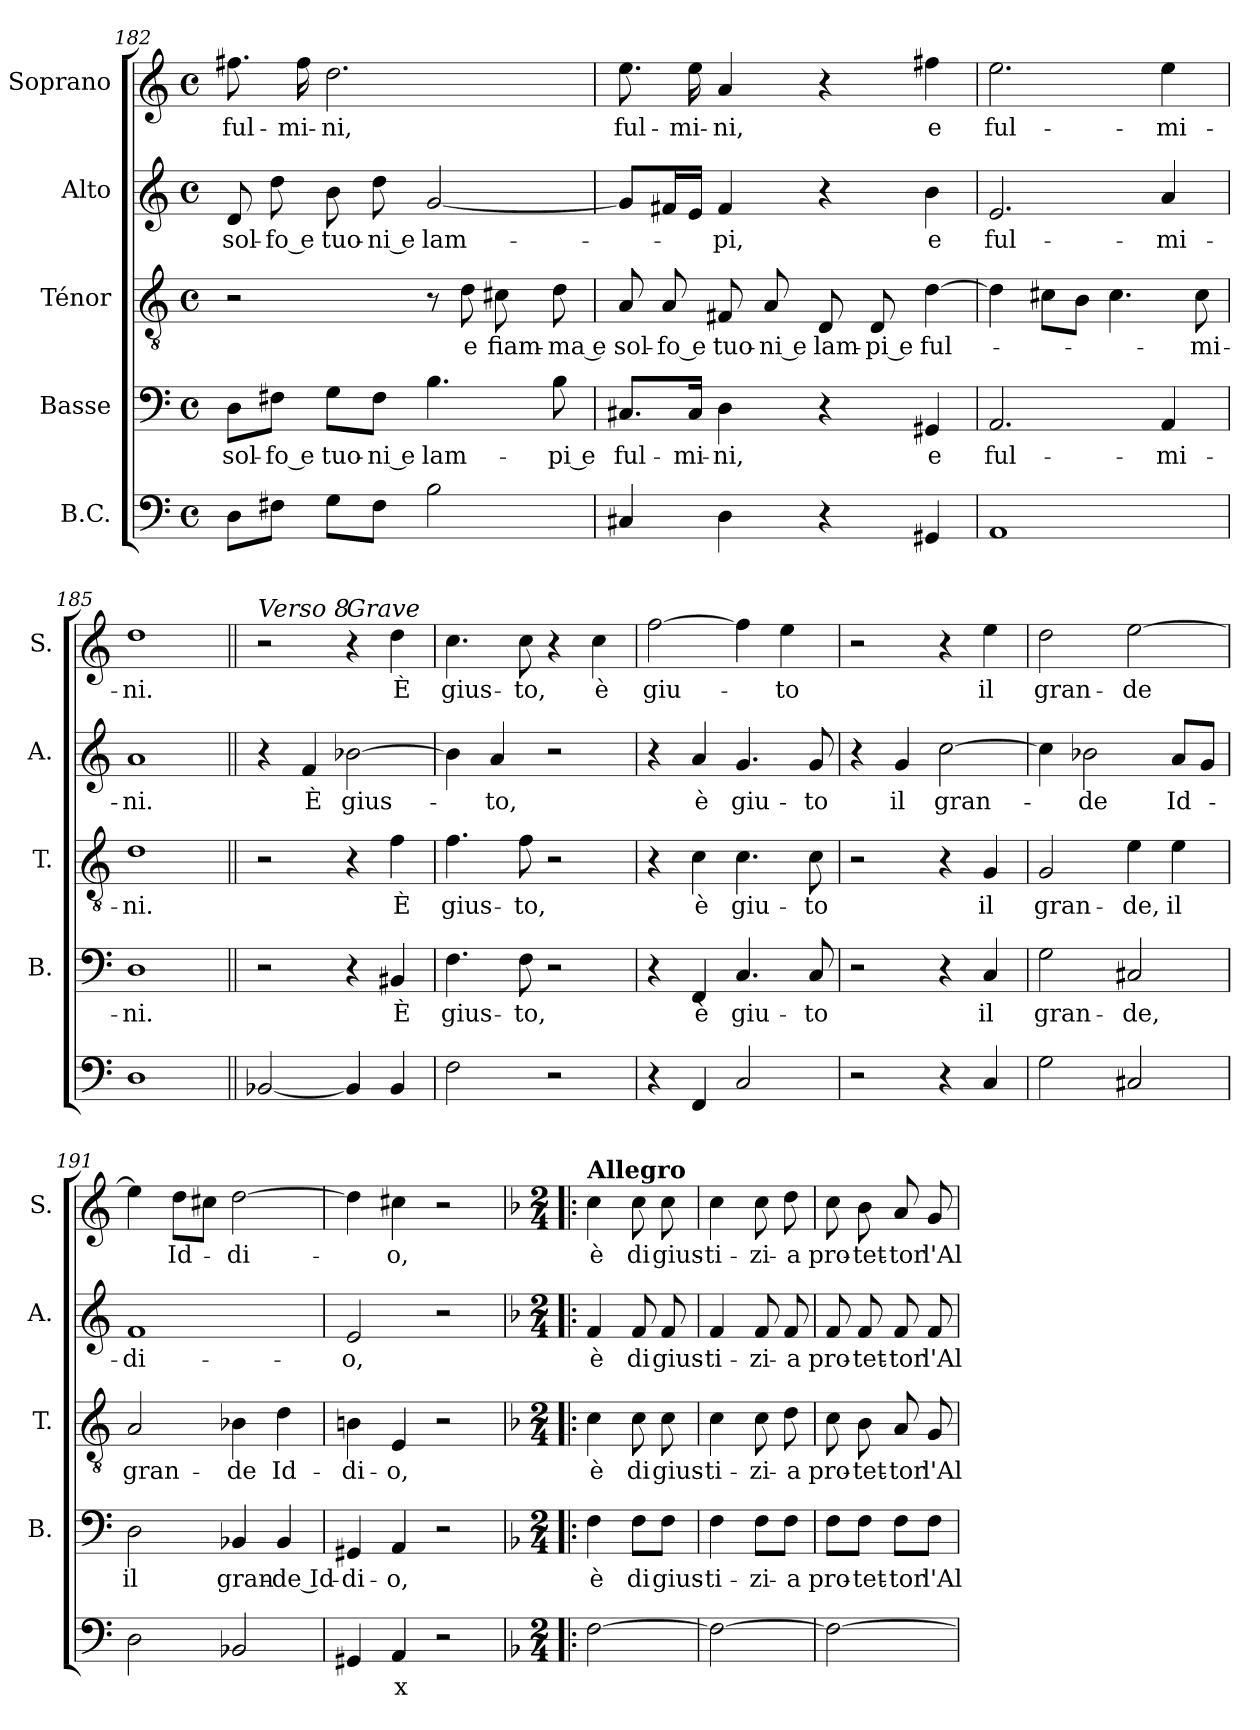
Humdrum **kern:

**kern	**text	**kern	**text	**kern	**text	**kern	**text	**kern	**text
*part5	*part5	*part4	*part4	*part3	*part3	*part2	*part2	*part1	*part1
*staff5	*staff5	*staff4	*staff4	*staff3	*staff3	*staff2	*staff2	*staff1	*staff1
*I"B.C.	*	*I"Basse	*	*I"Ténor	*	*I"Alto	*	*I"Soprano	*
*	*	*I'B.	*	*I'T.	*	*I'A.	*	*I'S.	*
*clefF4	*	*clefF4	*	*clefGv2	*	*clefG2	*	*clefG2	*
*k[]	*	*k[]	*	*k[]	*	*k[]	*	*k[]	*
*C:	*	*C:	*	*C:	*	*C:	*	*C:	*
*M4/4	*	*M4/4	*	*M4/4	*	*M4/4	*	*M4/4	*
*met(c)	*	*met(c)	*	*met(c)	*	*met(c)	*	*met(c)	*
=182	=182	=182	=182	=182	=182	=182	=182	=182	=182
!	!	!	!LO:LY:b	!	!	!	!LO:LY:b	!	!LO:LY:b
8D\L	.	8D\L	sol-	2r	.	8d/	sol-	8.ff#X\	ful-
!	!	!	!LO:LY:b	!	!	!	!LO:LY:b	!	!
8F#X\J	.	8F#X\J	fo e	.	.	8dd\	fo e	.	.
!	!	!	!	!	!	!	!	!	!LO:LY:b
.	.	.	.	.	.	.	.	16ff#\	-mi-
!	!	!	!LO:LY:b	!	!	!	!LO:LY:b	!	!LO:LY:b
8G\L	.	8G\L	tuo-	.	.	8b\	tuo-	2.dd\	-ni,
!	!	!	!LO:LY:b	!	!	!	!LO:LY:b	!	!
8F#\J	.	8F#\J	ni e	.	.	8dd\	ni e	.	.
!	!	!	!LO:LY:b	!	!	!	!LO:LY:b	!	!
2B\	.	4.B\	lam-	8r	.	[2g/	lam-	.	.
!	!	!	!	!	!LO:LY:b	!	!	!	!
.	.	.	.	8d\	e	.	.	.	.
!	!	!	!	!	!LO:LY:b	!	!	!	!
.	.	.	.	8c#X\	fiam-	.	.	.	.
!	!	!	!LO:LY:b	!	!LO:LY:b	!	!	!	!
.	.	8B\	pi e	8d\	ma e	.	.	.	.
!!LO:PB:g=z
=183	=183	=183	=183	=183	=183	=183	=183	=183	=183
!	!	!	!LO:LY:b	!	!LO:LY:b	!	!	!	!LO:LY:b
4C#X/	.	8.C#X/L	ful-	8A/	sol-	8g/L]	.	8.ee\	ful-
!	!	!	!	!	!LO:LY:b	!	!	!	!
.	.	.	.	8A/	fo e	16f#X/L	.	.	.
!	!	!	!LO:LY:b	!	!	!	!	!	!LO:LY:b
.	.	16C#/Jk	-mi-	.	.	16e/JJ	.	16ee\	-mi-
!	!	!	!LO:LY:b	!	!LO:LY:b	!	!LO:LY:b	!	!LO:LY:b
4D\	.	4D\	-ni,	8F#X/	tuo-	4f#/	-pi,	4a/	-ni,
!	!	!	!	!	!LO:LY:b	!	!	!	!
.	.	.	.	8A/	ni e	.	.	.	.
!	!	!	!	!	!LO:LY:b	!	!	!	!
4r	.	4r	.	8D/	lam-	4r	.	4r	.
!	!	!	!	!	!LO:LY:b	!	!	!	!
.	.	.	.	8D/	pi e	.	.	.	.
!	!	!	!LO:LY:b	!	!LO:LY:b	!	!LO:LY:b	!	!LO:LY:b
4GG#X/	.	4GG#X/	e	[4d\	ful-	4b\	e	4ff#X\	e
=184	=184	=184	=184	=184	=184	=184	=184	=184	=184
!	!	!	!LO:LY:b	!	!	!	!LO:LY:b	!	!LO:LY:b
1AA	.	2.AA/	ful-	4d\]	.	2.e/	ful-	2.ee\	ful-
.	.	.	.	8c#X\L	.	.	.	.	.
.	.	.	.	8B\J	.	.	.	.	.
.	.	.	.	4.c#\	.	.	.	.	.
!	!	!	!LO:LY:b	!	!	!	!LO:LY:b	!	!LO:LY:b
.	.	4AA/	-mi-	.	.	4a/	-mi-	4ee\	-mi-
!	!	!	!	!	!LO:LY:b	!	!	!	!
.	.	.	.	8c#\	-mi-	.	.	.	.
=185	=185	=185	=185	=185	=185	=185	=185	=185	=185
!	!	!	!LO:LY:b	!	!LO:LY:b	!	!LO:LY:b	!	!LO:LY:b
1D	.	1D	-ni.	1d	-ni.	1a	-ni.	1dd	-ni.
=186||	=186||	=186||	=186||	=186||	=186||	=186||	=186||	=186||	=186||
!	!	!	!	!	!	!	!	!LO:TX:a:i:t=Verso 8	!
[2BB-X/	.	2r	.	2r	.	4r	.	2r	.
!	!	!	!	!	!	!	!LO:LY:b	!	!
.	.	.	.	.	.	4f/	È	.	.
!	!	!	!	!	!	!	!	!LO:TX:a:i:t=Grave	!
!	!	!	!	!	!	!	!LO:LY:b	!	!
4BB-/]	.	4r	.	4r	.	[2b-X\	gius-	4r	.
!	!	!	!LO:LY:b	!	!LO:LY:b	!	!	!	!LO:LY:b
4BB-/	.	4BB#X/	È	4f\	È	.	.	4dd\	È
=187	=187	=187	=187	=187	=187	=187	=187	=187	=187
!	!	!	!LO:LY:b	!	!LO:LY:b	!	!	!	!LO:LY:b
2F\	.	4.F\	gius-	4.f\	gius-	4b-\]	.	4.cc\	gius-
!	!	!	!	!	!	!	!LO:LY:b	!	!
.	.	.	.	.	.	4a/	-to,	.	.
!	!	!	!LO:LY:b	!	!LO:LY:b	!	!	!	!LO:LY:b
.	.	8F\	-to,	8f\	-to,	.	.	8cc\	-to,
2r	.	2r	.	2r	.	2r	.	4r	.
!	!	!	!	!	!	!	!	!	!LO:LY:b
.	.	.	.	.	.	.	.	4cc\	è
=188	=188	=188	=188	=188	=188	=188	=188	=188	=188
!	!	!	!	!	!	!	!	!	!LO:LY:b
4r	.	4r	.	4r	.	4r	.	[2ff\	giu-
!	!	!	!LO:LY:b	!	!LO:LY:b	!	!LO:LY:b	!	!
4FF/	.	4FF/	è	4c\	è	4a/	è	.	.
!	!	!	!LO:LY:b	!	!LO:LY:b	!	!LO:LY:b	!	!
2C/	.	4.C/	giu-	4.c\	giu-	4.g/	giu-	4ff\]	.
!	!	!	!	!	!	!	!	!	!LO:LY:b
.	.	.	.	.	.	.	.	4ee\	-to
!	!	!	!LO:LY:b	!	!LO:LY:b	!	!LO:LY:b	!	!
.	.	8C/	-to	8c\	-to	8g/	-to	.	.
!!LO:LB:g=z
=189	=189	=189	=189	=189	=189	=189	=189	=189	=189
2r	.	2r	.	2r	.	4r	.	2r	.
!	!	!	!	!	!	!	!LO:LY:b	!	!
.	.	.	.	.	.	4g/	il	.	.
!	!	!	!	!	!	!	!LO:LY:b	!	!
4r	.	4r	.	4r	.	[2cc\	gran-	4r	.
!	!	!	!LO:LY:b	!	!LO:LY:b	!	!	!	!LO:LY:b
4C/	.	4C/	il	4G/	il	.	.	4ee\	il
=190	=190	=190	=190	=190	=190	=190	=190	=190	=190
!	!	!	!LO:LY:b	!	!LO:LY:b	!	!	!	!LO:LY:b
2G\	.	2G\	gran-	2G/	gran-	4cc\]	.	2dd\	gran-
!	!	!	!	!	!	!	!LO:LY:b	!	!
.	.	.	.	.	.	2b-X\	-de	.	.
!	!	!	!LO:LY:b	!	!LO:LY:b	!	!	!	!LO:LY:b
2C#X/	.	2C#X/	-de,	4e\	-de,	.	.	[2ee\	-de
!	!	!	!	!	!LO:LY:b	!	!LO:LY:b	!	!
.	.	.	.	4e\	il	8a/L	Id-	.	.
.	.	.	.	.	.	8g/J	.	.	.
=191	=191	=191	=191	=191	=191	=191	=191	=191	=191
!	!	!	!LO:LY:b	!	!LO:LY:b	!	!LO:LY:b	!	!
2D\	.	2D\	il	2A/	gran-	1f	-di-	4ee\]	.
!	!	!	!	!	!	!	!	!	!LO:LY:b
.	.	.	.	.	.	.	.	8dd\L	Id-
.	.	.	.	.	.	.	.	8cc#X\J	.
!	!	!	!LO:LY:b	!	!LO:LY:b	!	!	!	!LO:LY:b
2BB-X/	.	4BB-X/	gran-	4B-X\	-de	.	.	[2dd\	-di-
!	!	!	!LO:LY:b	!	!LO:LY:b	!	!	!	!
.	.	4BB-/	de Id-	4d\	Id-	.	.	.	.
=192	=192	=192	=192	=192	=192	=192	=192	=192	=192
!	!	!	!LO:LY:b	!	!LO:LY:b	!	!LO:LY:b	!	!
4GG#X/	.	4GG#X/	-di-	4Bni\	-di-	2e/	-o,	4dd\]	.
!	!LO:LY:b	!	!LO:LY:b	!	!LO:LY:b	!	!	!	!LO:LY:b
4AA/	x	4AA/	-o,	4E/	-o,	.	.	4cc#X\	-o,
2r	.	2r	.	2r	.	2r	.	2r	.
=193!|:	=193!|:	=193!|:	=193!|:	=193!|:	=193!|:	=193!|:	=193!|:	=193!|:	=193!|:
*k[b-]	*	*k[b-]	*	*k[b-]	*	*k[b-]	*	*k[b-]	*
*F:	*	*F:	*	*F:	*	*F:	*	*F:	*
*M2/4	*	*M2/4	*	*M2/4	*	*M2/4	*	*M2/4	*
*	*	*	*	*	*	*	*	*MM120	*
!	!	!	!	!	!	!	!	!LO:TX:a:B:t=Allegro	!
!	!	!	!LO:LY:b	!	!LO:LY:b	!	!LO:LY:b	!	!LO:LY:b
[2F\	.	4F\	è	4c\	è	4f/	è	4cc\	è
!	!	!	!LO:LY:b	!	!LO:LY:b	!	!LO:LY:b	!	!LO:LY:b
.	.	8F\L	di	8c\	di	8f/	di	8cc\	di
!	!	!	!LO:LY:b	!	!LO:LY:b	!	!LO:LY:b	!	!LO:LY:b
.	.	8F\J	gius-	8c\	gius-	8f/	gius-	8cc\	gius-
=194	=194	=194	=194	=194	=194	=194	=194	=194	=194
!	!	!	!LO:LY:b	!	!LO:LY:b	!	!LO:LY:b	!	!LO:LY:b
2F\_	.	4F\	-ti-	4c\	-ti-	4f/	-ti-	4cc\	-ti-
!	!	!	!LO:LY:b	!	!LO:LY:b	!	!LO:LY:b	!	!LO:LY:b
.	.	8F\L	-zi-	8c\	-zi-	8f/	-zi-	8cc\	-zi-
!	!	!	!LO:LY:b	!	!LO:LY:b	!	!LO:LY:b	!	!LO:LY:b
.	.	8F\J	-a	8d\	-a	8f/	-a	8dd\	-a
=195	=195	=195	=195	=195	=195	=195	=195	=195	=195
!	!	!	!LO:LY:b	!	!LO:LY:b	!	!LO:LY:b	!	!LO:LY:b
2F\_	.	8F\L	pro-	8c\	pro-	8f/	pro-	8cc\	pro-
!	!	!	!LO:LY:b	!	!LO:LY:b	!	!LO:LY:b	!	!LO:LY:b
.	.	8F\J	-tet-	8B-\	-tet-	8f/	-tet-	8b-\	-tet-
!	!	!	!LO:LY:b	!	!LO:LY:b	!	!LO:LY:b	!	!LO:LY:b
.	.	8F\L	-tor	8A/	-tor	8f/	-tor	8a/	-tor
!	!	!	!LO:LY:b	!	!LO:LY:b	!	!LO:LY:b	!	!LO:LY:b
.	.	8F\J	l'Al-	8G/	l'Al-	8f/	l'Al-	8g/	l'Al-
=	=	=	=	=	=	=	=	=	=
*-	*-	*-	*-	*-	*-	*-	*-	*-	*-
